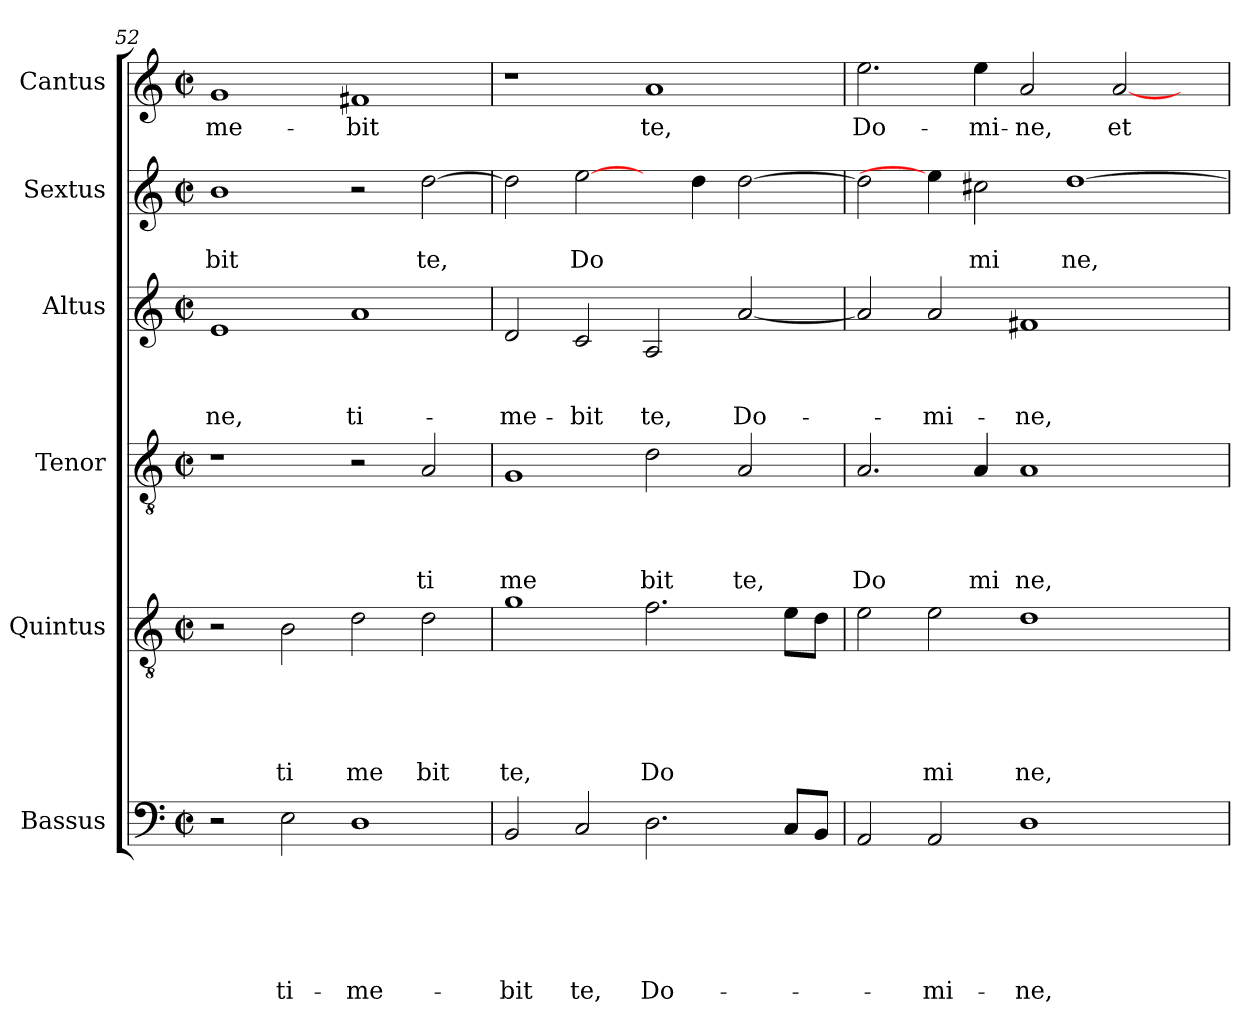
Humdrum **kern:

**kern	**text	**text	**text	**text	**text	**text	**kern	**text	**text	**text	**text	**text	**kern	**text	**text	**text	**text	**kern	**text	**text	**text	**kern	**text	**text	**kern	**text
*part6	*part6	*part6	*part6	*part6	*part6	*part6	*part5	*part5	*part5	*part5	*part5	*part5	*part4	*part4	*part4	*part4	*part4	*part3	*part3	*part3	*part3	*part2	*part2	*part2	*part1	*part1
*staff6	*staff6	*staff6	*staff6	*staff6	*staff6	*staff6	*staff5	*staff5	*staff5	*staff5	*staff5	*staff5	*staff4	*staff4	*staff4	*staff4	*staff4	*staff3	*staff3	*staff3	*staff3	*staff2	*staff2	*staff2	*staff1	*staff1
*I"Bassus	*	*	*	*	*	*	*I"Quintus	*	*	*	*	*	*I"Tenor	*	*	*	*	*I"Altus	*	*	*	*I"Sextus	*	*	*I"Cantus	*
*clefF4	*	*	*	*	*	*	*clefGv2	*	*	*	*	*	*clefGv2	*	*	*	*	*clefG2	*	*	*	*clefG2	*	*	*clefG2	*
*k[]	*	*	*	*	*	*	*k[]	*	*	*	*	*	*k[]	*	*	*	*	*k[]	*	*	*	*k[]	*	*	*k[]	*
*C:	*	*	*	*	*	*	*C:	*	*	*	*	*	*C:	*	*	*	*	*C:	*	*	*	*C:	*	*	*C:	*
*M2/2	*	*	*	*	*	*	*M2/2	*	*	*	*	*	*M2/2	*	*	*	*	*M2/2	*	*	*	*M2/2	*	*	*M2/2	*
*met(c|)	*	*	*	*	*	*	*met(c|)	*	*	*	*	*	*met(c|)	*	*	*	*	*met(c|)	*	*	*	*met(c|)	*	*	*met(c|)	*
=52	=52	=52	=52	=52	=52	=52	=52	=52	=52	=52	=52	=52	=52	=52	=52	=52	=52	=52	=52	=52	=52	=52	=52	=52	=52	=52
!	!	!	!	!	!	!	!	!	!	!	!	!	!	!	!	!	!	!	!	!	!LO:LY:b	!	!	!LO:LY:b	!	!LO:LY:b
2r	.	.	.	.	.	.	2r	.	.	.	.	.	1r	.	.	.	.	1e	.	.	-ne,	1b	.	bit	1g	-me-
!	!	!	!	!	!	!LO:LY:b	!	!	!	!	!	!LO:LY:b	!	!	!	!	!	!	!	!	!	!	!	!	!	!
2E\	.	.	.	.	.	ti-	2B\	.	.	.	.	ti	.	.	.	.	.	.	.	.	.	.	.	.	.	.
!	!	!	!	!	!	!LO:LY:b	!	!	!	!	!	!LO:LY:b	!	!	!	!	!	!	!	!	!LO:LY:b	!	!	!	!	!LO:LY:b
1D	.	.	.	.	.	-me-	2d\	.	.	.	.	me	2r	.	.	.	.	1a	.	.	ti-	2r	.	.	1f#X	-bit
!	!	!	!	!	!	!	!	!	!	!	!	!LO:LY:b	!	!	!	!	!LO:LY:b	!	!	!	!	!	!	!LO:LY:b	!	!
.	.	.	.	.	.	.	2d\	.	.	.	.	bit	2A/	.	.	.	ti	.	.	.	.	[>2dd\	.	te,	.	.
=53	=53	=53	=53	=53	=53	=53	=53	=53	=53	=53	=53	=53	=53	=53	=53	=53	=53	=53	=53	=53	=53	=53	=53	=53	=53	=53
!	!	!	!	!	!	!LO:LY:b	!	!	!	!	!	!LO:LY:b	!	!	!	!	!LO:LY:b	!	!	!	!LO:LY:b	!	!	!	!	!
2BB/	.	.	.	.	.	-bit	1g	.	.	.	.	te,	1G	.	.	.	me	2d/	.	.	-me-	2dd\]	.	.	1r	.
!	!	!	!	!	!	!LO:LY:b	!	!	!	!	!	!	!	!	!	!	!	!	!	!	!LO:LY:b	!	!	!LO:LY:b	!	!
2C/	.	.	.	.	.	te,	.	.	.	.	.	.	.	.	.	.	.	2c/	.	.	-bit	[2ee\	.	Do	.	.
!	!	!	!	!	!	!LO:LY:b	!	!	!	!	!	!LO:LY:b	!	!	!	!	!LO:LY:b	!	!	!	!LO:LY:b	!	!	!	!	!LO:LY:b
2.D\	.	.	.	.	.	Do-	2.f\	.	.	.	.	Do	2d\	.	.	.	bit	2A/	.	.	te,	4ryy	.	.	1a	te,
.	.	.	.	.	.	.	.	.	.	.	.	.	.	.	.	.	.	.	.	.	.	4dd\	.	.	.	.
!	!	!	!	!	!	!	!	!	!	!	!	!	!	!	!	!	!LO:LY:b	!	!	!	!LO:LY:b	!	!	!	!	!
.	.	.	.	.	.	.	.	.	.	.	.	.	2A/	.	.	.	te,	[<2a/	.	.	Do-	[>2dd\	.	.	.	.
8C/L	.	.	.	.	.	.	8e\L	.	.	.	.	.	.	.	.	.	.	.	.	.	.	.	.	.	.	.
8BB/J	.	.	.	.	.	.	8d\J	.	.	.	.	.	.	.	.	.	.	.	.	.	.	.	.	.	.	.
=54	=54	=54	=54	=54	=54	=54	=54	=54	=54	=54	=54	=54	=54	=54	=54	=54	=54	=54	=54	=54	=54	=54	=54	=54	=54	=54
!	!	!	!	!	!	!	!	!	!	!	!	!	!	!	!	!	!LO:LY:b	!	!	!	!	!	!	!	!	!LO:LY:b
2AA/	.	.	.	.	.	.	2e\	.	.	.	.	.	2.A/	.	.	.	Do	2a/]	.	.	.	2dd\]	.	.	2.ee\	Do-
!	!	!	!	!	!	!LO:LY:b	!	!	!	!	!	!LO:LY:b	!	!	!	!	!	!	!	!	!LO:LY:b	!	!	!	!	!
2AA/	.	.	.	.	.	-mi-	2e\	.	.	.	.	mi	.	.	.	.	.	2a/	.	.	-mi-	4ee\]	.	.	.	.
!	!	!	!	!	!	!	!	!	!	!	!	!	!	!	!	!	!LO:LY:b	!	!	!	!	!	!	!LO:LY:b	!	!LO:LY:b
.	.	.	.	.	.	.	.	.	.	.	.	.	4A/	.	.	.	mi	.	.	.	.	2cc#X\	.	mi	4ee\	-mi-
!	!	!	!	!	!	!LO:LY:b	!	!	!	!	!	!LO:LY:b	!	!	!	!	!LO:LY:b	!	!	!	!LO:LY:b	!	!	!	!	!LO:LY:b
1D	.	.	.	.	.	-ne,	1d	.	.	.	.	ne,	1A	.	.	.	ne,	1f#X	.	.	-ne,	.	.	.	2a/	-ne,
!	!	!	!	!	!	!	!	!	!	!	!	!	!	!	!	!	!	!	!	!	!	!	!	!LO:LY:b	!	!
.	.	.	.	.	.	.	.	.	.	.	.	.	.	.	.	.	.	.	.	.	.	[<1dd	.	ne,	.	.
!	!	!	!	!	!	!	!	!	!	!	!	!	!	!	!	!	!	!	!	!	!	!	!	!	!	!LO:LY:b
.	.	.	.	.	.	.	.	.	.	.	.	.	.	.	.	.	.	.	.	.	.	.	.	.	[<2a/	et
4ryy	.	.	.	.	.	.	4ryy	.	.	.	.	.	4ryy	.	.	.	.	4ryy	.	.	.	.	.	.	4ryy	.
=	=	=	=	=	=	=	=	=	=	=	=	=	=	=	=	=	=	=	=	=	=	=	=	=	=	=
*-	*-	*-	*-	*-	*-	*-	*-	*-	*-	*-	*-	*-	*-	*-	*-	*-	*-	*-	*-	*-	*-	*-	*-	*-	*-	*-
